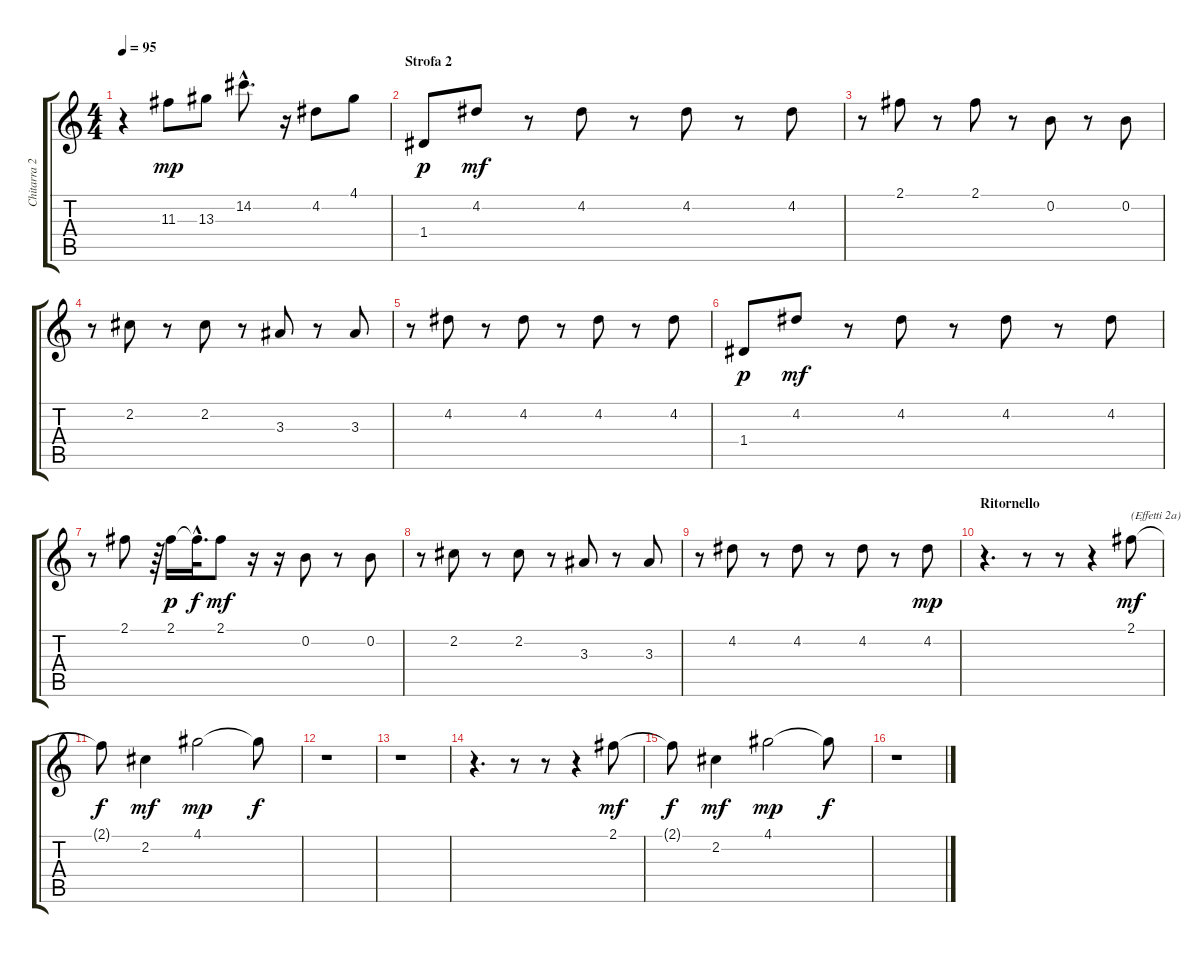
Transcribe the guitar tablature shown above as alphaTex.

\track ("Chitarra 2" "Chitarra 2") {instrument overdrivenguitar}
\staff {score tabs}
\tuning (E4 B3 G3 D3 A2 E2) {hide}
\ts (4 4)
\tempo 95
\clef g2
\ks c
r.4{dy mp} 11.3.8 13.3.8 14.2{hac}.8{d} r.16 4.2.8 4.1.8 |
\section ("" "Strofa 2")
1.4.8{dy p} 4.2.8{dy mf} r.8 4.2.8 r.8 4.2.8 r.8 4.2.8 |
r.8 2.1.8 r.8 2.1.8 r.8 0.2.8 r.8 0.2.8 |
r.8 2.2.8 r.8 2.2.8 r.8 3.3.8 r.8 3.3.8 |
r.8 4.2.8 r.8 4.2.8 r.8 4.2.8 r.8 4.2.8 |
1.4.8{dy p} 4.2.8{dy mf} r.8 4.2.8 r.8 4.2.8 r.8 4.2.8 |
r.8 2.1.8 r.64 2.1.16{dy p} 2.1{hac t}.32{d dy f} 2.1.8{dy mf} r.16 r.16 0.2.8 r.8 0.2.8 |
r.8 2.2.8 r.8 2.2.8 r.8 3.3.8 r.8 3.3.8 |
r.8 4.2.8 r.8 4.2.8 r.8 4.2.8 r.8 4.2.8{dy mp} |
\section ("" "Ritornello")
r.4{d} r.8 r.8 r.4 2.1.8{txt "(Effetti 2a)" dy mf instrument lead5charang} |
2.1{t}.8{dy f} 2.2.4{dy mf} 4.1.2{dy mp} 4.1{t}.8{dy f} |
r.1 |
r.1 |
r.4{d} r.8 r.8 r.4 2.1.8{dy mf} |
2.1{t}.8{dy f} 2.2.4{dy mf} 4.1.2{dy mp} 4.1{t}.8{dy f} |
r.1
